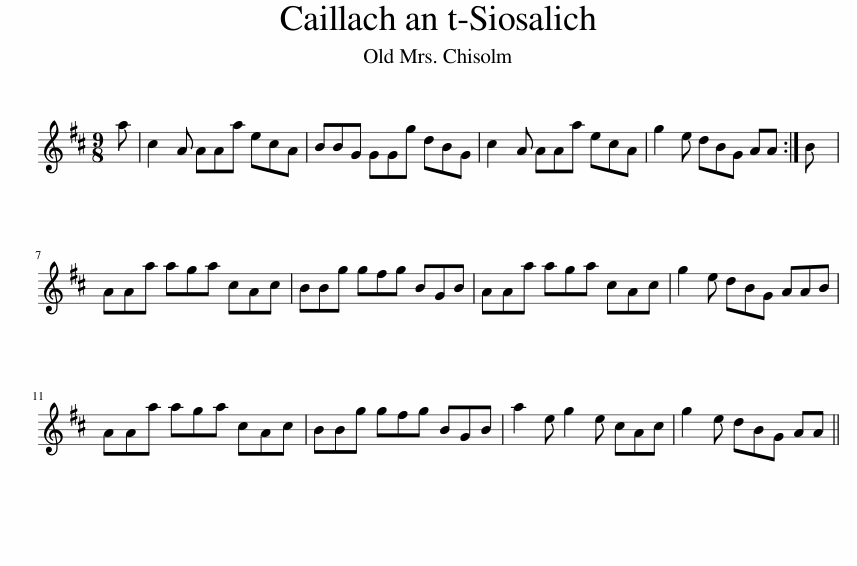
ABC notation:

X:1
L:1/8
M:9/8
I:linebreak $
K:D
V:1 treble
V:1
 a | c2 A AAa ecA | BBG GGg dBG | c2 A AAa ecA | g2 e dBG AA :| %5
 B |$ AAa aga cAc | BBg gfg BGB | AAa aga cAc | g2 e dBG AAB |$ %10
 AAa aga cAc | BBg gfg BGB | a2 e g2 e cAc | g2 e dBG AA || %14
